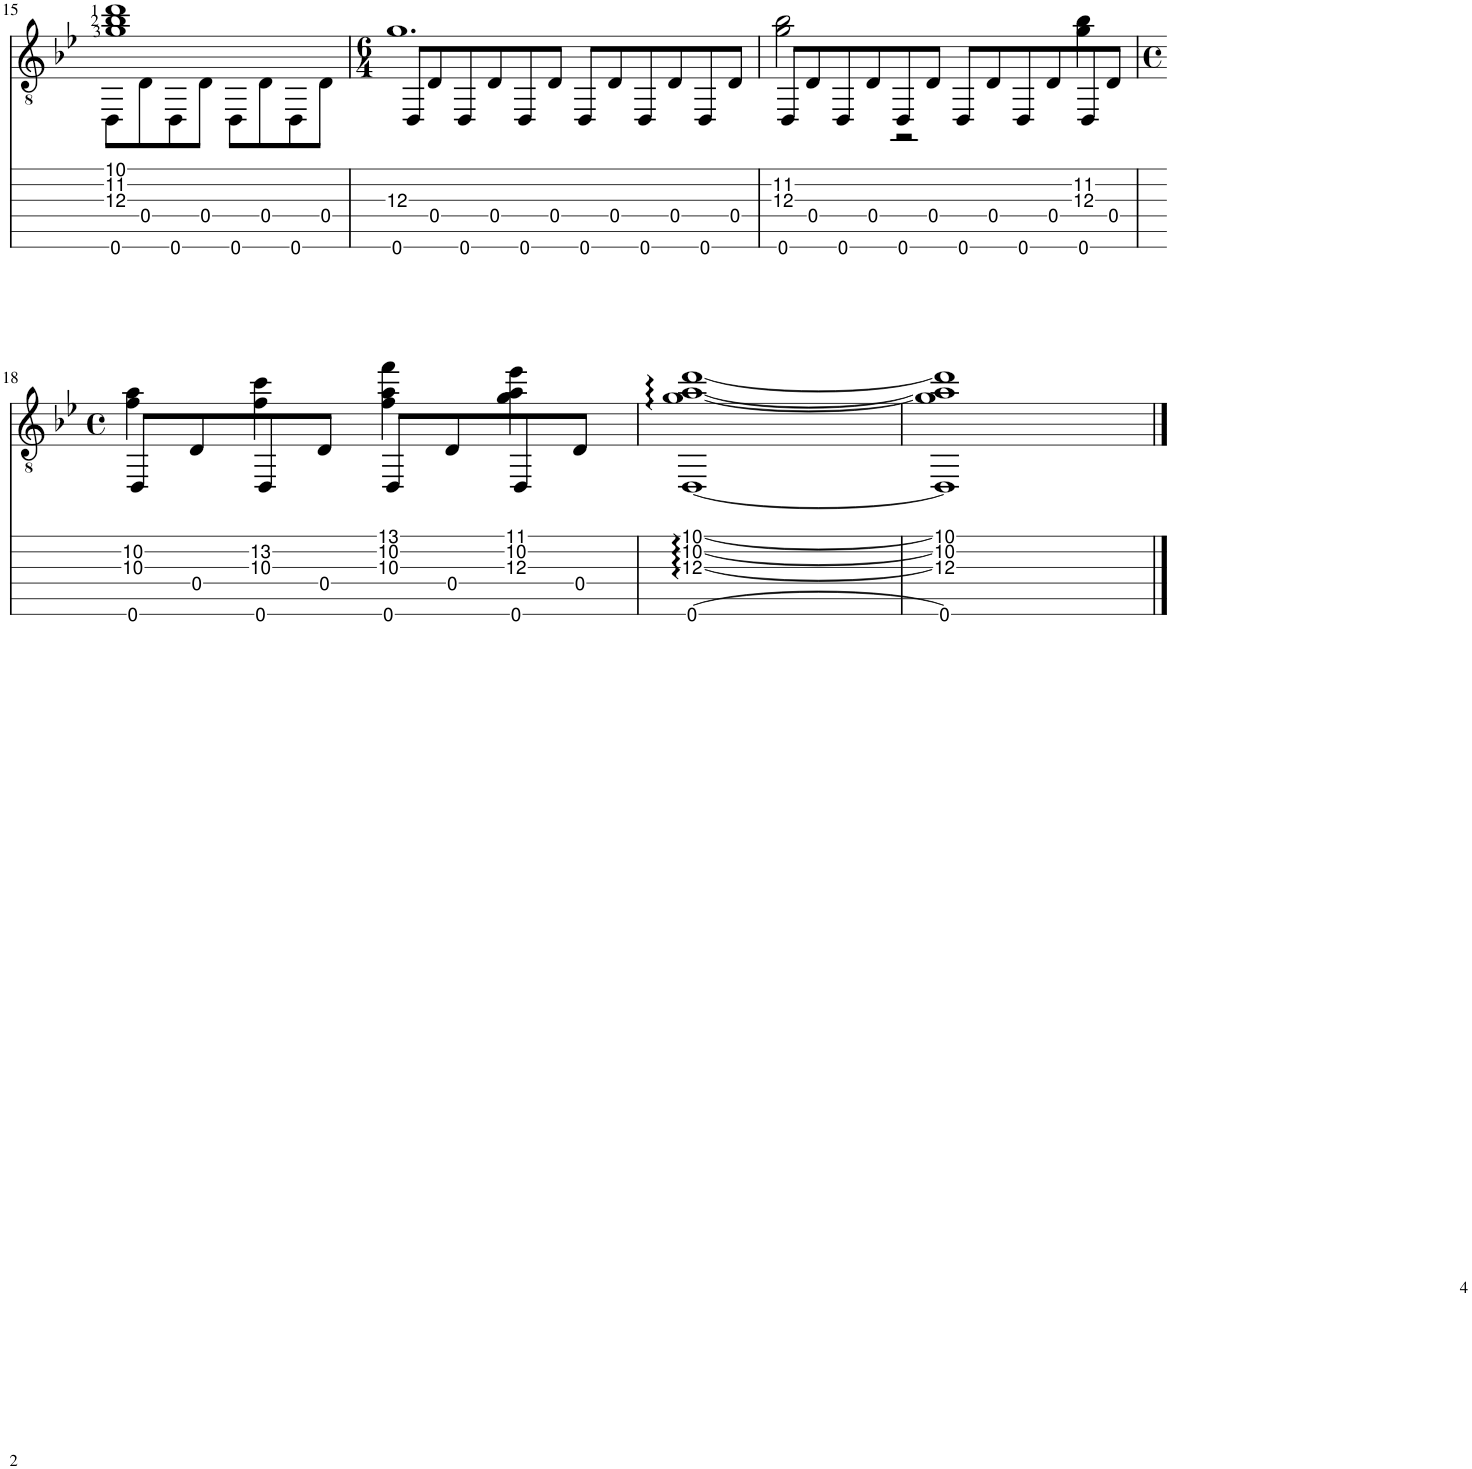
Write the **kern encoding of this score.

**kern	**kern
*part1	*part1
*staff2	*staff1
*I"Guitar	*
*I'Guit.	*
!!LO:PB:g=z
*	*clefGv2
*k[b-e-]	*k[b-e-]
*M4/4	*M4/4
*met(c)	*met(c)
=15	=15
*^	*^
8DDL	1g 1b- 1dd	8DD\L	1g 1b- 1dd
8DJ	.	8D\	.
8DDL	.	8DD\	.
8DJ	.	8D\J	.
8DDL	.	8DD\L	.
8DJ	.	8D\	.
8DDL	.	8DD\	.
8DJ	.	8D\J	.
=16	=16	=16	=16
*M6/4	*	*M6/4	*
8DDL	1.g	8DD/L	1.g
8D	.	8D/	.
8DD	.	8DD/	.
8D	.	8D/	.
8DD	.	8DD/	.
8DJ	.	8D/J	.
8DDL	.	8DD/L	.
8D	.	8D/	.
8DD	.	8DD/	.
8D	.	8D/	.
8DD	.	8DD/	.
8DJ	.	8D/J	.
=17	=17	=17	=17
8DDL	2g 2b-	8DD/L	2g\ 2b-\
8D	.	8D/	.
8DD	.	8DD/	.
8D	.	8D/	.
8DD	2r	8DD/	2r
8DJ	.	8D/J	.
8DDL	.	8DD/L	.
8D	.	8D/	.
8DD	4ryy	8DD/	4ryy
8D	.	8D/	.
8DD	4g 4b-	8DD/	4g\ 4b-\
8DJ	.	8D/J	.
!!LO:LB:g=z	!!
=18	=18	=18	=18
*M4/4	*	*M4/4	*
*met(c)	*	*met(c)	*
8DDL	4f 4a	8DD/L	4f\ 4a\
8DJ	.	8D/	.
8DDL	4f 4cc	8DD/	4f\ 4cc\
8DJ	.	8D/J	.
8DDL	4f 4a 4ff	8DD/L	4f\< 4a\< 4ff\<
8DJ	.	8D/	.
8DDL	4g 4a 4ee-	8DD/	4g\ 4a\ 4ee-\
8DJ	.	8D/J	.
=19	=19	=19	=19
[1DD	[1g: [1a: [1dd:	[1DD	[1g: [1a: [1dd:
=20	=20	=20	=20
1DD]	1g] 1a] 1dd]	1DD]	1g] 1a] 1dd]
*v	*v	*	*
*	*v	*v
==	==
*-	*-
